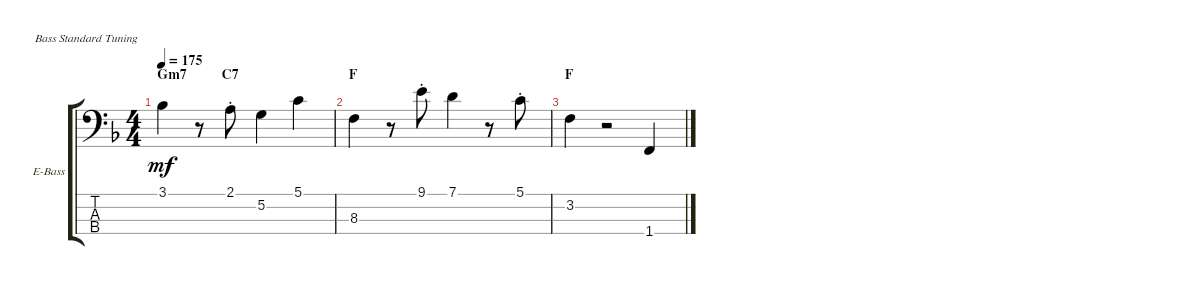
\bracketExtendMode groupsimilarinstruments
\firstSystemTrackNameOrientation horizontal
\otherSystemsTrackNameOrientation horizontal
\track ("Bass" "E-Bass") {instrument electricbassfinger}
\staff {score tabs}
\tuning (G2 D2 A1 E1)
\ts (4 4)
\section ("" "Gm7          C7")
\tempo 175
\clef f4
\ks f
3.1.4{dy mf} r.8 2.1{st}.8 5.2.4 5.1.4 |
\section ("" "F")
8.3.4 r.8 9.1{st}.8 7.1.4 r.8 5.1{st}.8 |
\section ("" "F")
3.2.4 r.2 1.4.4
